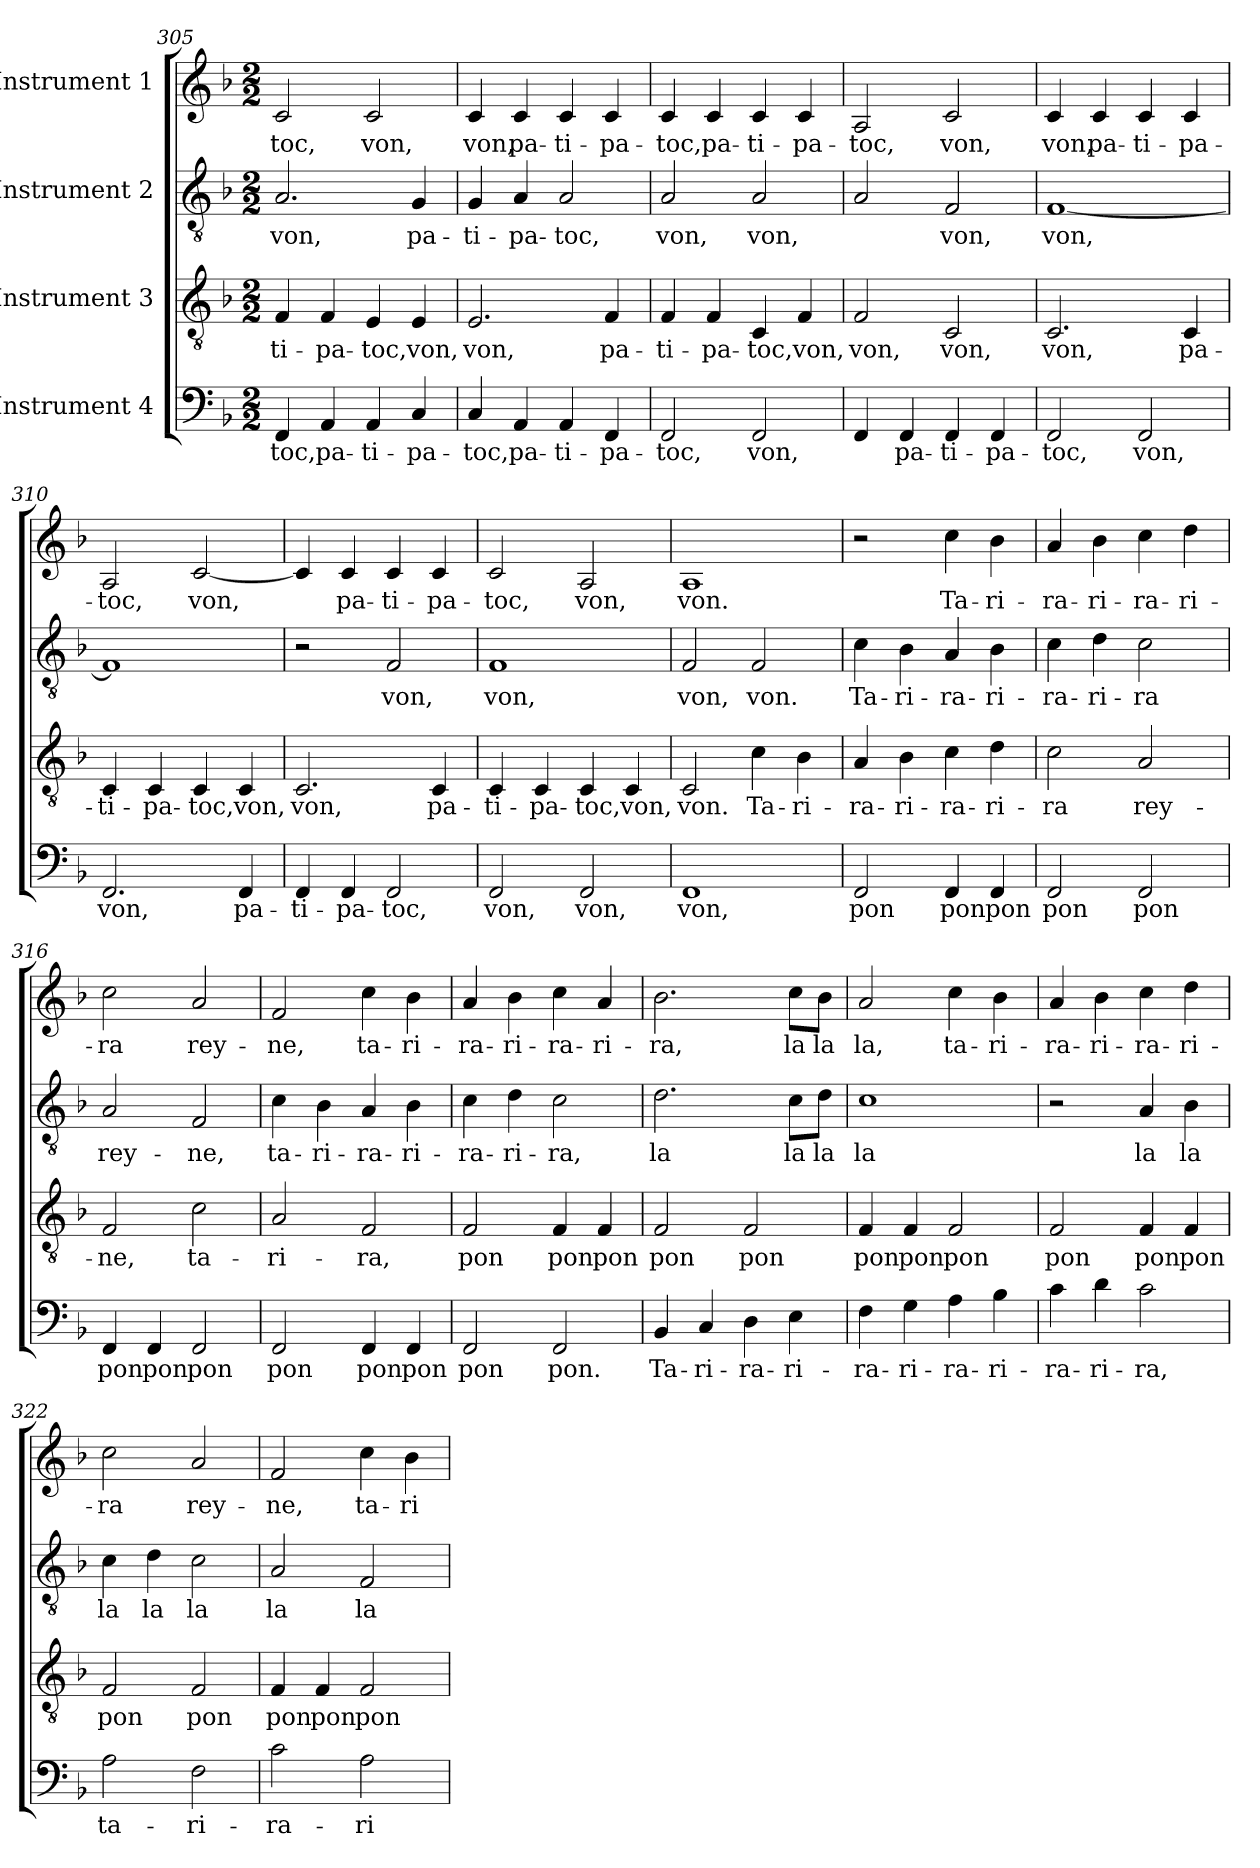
**kern	**text	**kern	**text	**kern	**text	**kern	**text
*part4	*part4	*part3	*part3	*part2	*part2	*part1	*part1
*staff4	*staff4	*staff3	*staff3	*staff2	*staff2	*staff1	*staff1
*I"Instrument 4	*	*I"Instrument 3	*	*I"Instrument 2	*	*I"Instrument 1	*
*clefF4	*	*clefGv2	*	*clefGv2	*	*clefG2	*
*k[b-]	*	*k[b-]	*	*k[b-]	*	*k[b-]	*
*F:	*	*F:	*	*F:	*	*F:	*
*M2/2	*	*M2/2	*	*M2/2	*	*M2/2	*
=305	=305	=305	=305	=305	=305	=305	=305
!	!LO:LY:b:cj	!	!LO:LY:b:cj	!	!LO:LY:b:cj	!	!LO:LY:b:cj
4FF/	-toc,	4F/	-ti-	2.A/	von,	2c/	-toc,
!	!LO:LY:b:cj	!	!LO:LY:b:cj	!	!	!	!
4AA/	pa-	4F/	-pa-	.	.	.	.
!	!LO:LY:b:cj	!	!LO:LY:b:cj	!	!	!	!LO:LY:b:cj
4AA/	-ti-	4E/	-toc,	.	.	2c/	von,
!	!LO:LY:b:cj	!	!LO:LY:b:cj	!	!LO:LY:b:cj	!	!
4C/	-pa-	4E/	von,	4G/	pa-	.	.
=306	=306	=306	=306	=306	=306	=306	=306
!	!LO:LY:b:cj	!	!LO:LY:b:cj	!	!LO:LY:b:cj	!	!LO:LY:b:cj
4C/	-toc,	2.E/	von,	4G/	-ti-	4c/	von,
!	!LO:LY:b:cj	!	!	!	!LO:LY:b:cj	!	!LO:LY:b:cj
4AA/	pa-	.	.	4A/	-pa-	4c/	pa-
!	!LO:LY:b:cj	!	!	!	!LO:LY:b:cj	!	!LO:LY:b:cj
4AA/	-ti-	.	.	2A/	-toc,	4c/	-ti-
!	!LO:LY:b:cj	!	!LO:LY:b:cj	!	!	!	!LO:LY:b:cj
4FF/	-pa-	4F/	pa-	.	.	4c/	-pa-
=307	=307	=307	=307	=307	=307	=307	=307
!	!LO:LY:b:cj	!	!LO:LY:b:cj	!	!LO:LY:b:cj	!	!LO:LY:b:cj
2FF/	-toc,	4F/	-ti-	2A/	von,	4c/	-toc,
!	!	!	!LO:LY:b:cj	!	!	!	!LO:LY:b:cj
.	.	4F/	-pa-	.	.	4c/	pa-
!	!LO:LY:b:cj	!	!LO:LY:b:cj	!	!LO:LY:b:cj	!	!LO:LY:b:cj
2FF/	von,	4C/	-toc,	2A/	von,	4c/	-ti-
!	!	!	!LO:LY:b:cj	!	!	!	!LO:LY:b:cj
.	.	4F/	von,	.	.	4c/	-pa-
!!LO:PB:g=z
=308	=308	=308	=308	=308	=308	=308	=308
!	!LO:LY:b:cj	!	!LO:LY:b:cj	!	!LO:LY:b:cj	!	!LO:LY:b:cj
4FF/	.	2F/	von,	2A/	.	2A/	-toc,
!	!LO:LY:b:cj	!	!	!	!	!	!
4FF/	pa-	.	.	.	.	.	.
!	!LO:LY:b:cj	!	!LO:LY:b:cj	!	!LO:LY:b:cj	!	!LO:LY:b:cj
4FF/	-ti-	2C/	von,	2F/	von,	2c/	von,
!	!LO:LY:b:cj	!	!	!	!	!	!
4FF/	-pa-	.	.	.	.	.	.
=309	=309	=309	=309	=309	=309	=309	=309
!	!LO:LY:b:cj	!	!LO:LY:b:cj	!	!LO:LY:b:cj	!	!LO:LY:b:cj
2FF/	-toc,	2.C/	von,	[<1F	von,-	4c/	von,
!	!	!	!	!	!	!	!LO:LY:b:cj
.	.	.	.	.	.	4c/	pa-
!	!LO:LY:b:cj	!	!	!	!	!	!LO:LY:b:cj
2FF/	von,	.	.	.	.	4c/	-ti-
!	!	!	!LO:LY:b:cj	!	!	!	!LO:LY:b:cj
.	.	4C/	pa-	.	.	4c/	-pa-
=310	=310	=310	=310	=310	=310	=310	=310
!	!LO:LY:b:cj	!	!LO:LY:b:cj	!	!LO:LY:b:cj	!	!LO:LY:b:cj
2.FF/	von,	4C/	-ti-	1F]	--	2A/	-toc,
!	!	!	!LO:LY:b:cj	!	!	!	!
.	.	4C/	-pa-	.	.	.	.
!	!	!	!LO:LY:b:cj	!	!	!	!LO:LY:b:cj
.	.	4C/	-toc,	.	.	[<2c/	von,-
!	!LO:LY:b:cj	!	!LO:LY:b:cj	!	!	!	!
4FF/	pa-	4C/	von,	.	.	.	.
=311	=311	=311	=311	=311	=311	=311	=311
!	!LO:LY:b:cj	!	!LO:LY:b:cj	!	!	!	!LO:LY:b:cj
4FF/	-ti-	2.C/	von,	2r	.	4c/]	--
!	!LO:LY:b:cj	!	!	!	!	!	!LO:LY:b:cj
4FF/	-pa-	.	.	.	.	4c/	-pa-
!	!LO:LY:b:cj	!	!	!	!LO:LY:b:cj	!	!LO:LY:b:cj
2FF/	-toc,	.	.	2F/	-von,	4c/	-ti-
!	!	!	!LO:LY:b:cj	!	!	!	!LO:LY:b:cj
.	.	4C/	pa-	.	.	4c/	-pa-
=312	=312	=312	=312	=312	=312	=312	=312
!	!LO:LY:b:cj	!	!LO:LY:b:cj	!	!LO:LY:b:cj	!	!LO:LY:b:cj
2FF/	von,	4C/	-ti-	1F	von,	2c/	-toc,
!	!	!	!LO:LY:b:cj	!	!	!	!
.	.	4C/	-pa-	.	.	.	.
!	!LO:LY:b:cj	!	!LO:LY:b:cj	!	!	!	!LO:LY:b:cj
2FF/	von,	4C/	-toc,	.	.	2A/	von,
!	!	!	!LO:LY:b:cj	!	!	!	!
.	.	4C/	von,	.	.	.	.
!!LO:LB:g=z
=313	=313	=313	=313	=313	=313	=313	=313
!	!LO:LY:b:cj	!	!LO:LY:b:cj	!	!LO:LY:b:cj	!	!LO:LY:b:cj
1FF	von,	2C/	von.	2F/	von,	1A	von.
!	!	!	!LO:LY:b:cj	!	!LO:LY:b:cj	!	!
.	.	4c\	Ta-	2F/	von.	.	.
!	!	!	!LO:LY:b:cj	!	!	!	!
.	.	4B-\	-ri-	.	.	.	.
=314	=314	=314	=314	=314	=314	=314	=314
!	!LO:LY:b:cj	!	!LO:LY:b:cj	!	!LO:LY:b:cj	!	!
2FF/	pon	4A/	-ra-	4c\	Ta-	2r	.
!	!	!	!LO:LY:b:cj	!	!LO:LY:b:cj	!	!
.	.	4B-\	-ri-	4B-\	-ri-	.	.
!	!LO:LY:b:cj	!	!LO:LY:b:cj	!	!LO:LY:b:cj	!	!LO:LY:b:cj
4FF/	pon	4c\	-ra-	4A/	-ra-	4cc\	Ta-
!	!LO:LY:b:cj	!	!LO:LY:b:cj	!	!LO:LY:b:cj	!	!LO:LY:b:cj
4FF/	pon	4d\	-ri-	4B-\	-ri-	4b-\	-ri-
=315	=315	=315	=315	=315	=315	=315	=315
!	!LO:LY:b:cj	!	!LO:LY:b:cj	!	!LO:LY:b:cj	!	!LO:LY:b:cj
2FF/	pon	2c\	-ra	4c\	-ra-	4a/	-ra-
!	!	!	!	!	!LO:LY:b:cj	!	!LO:LY:b:cj
.	.	.	.	4d\	-ri-	4b-\	-ri-
!	!LO:LY:b:cj	!	!LO:LY:b:cj	!	!LO:LY:b:cj	!	!LO:LY:b:cj
2FF/	pon	2A/	rey-	2c\	-ra	4cc\	-ra-
!	!	!	!	!	!	!	!LO:LY:b:cj
.	.	.	.	.	.	4dd\	-ri-
=316	=316	=316	=316	=316	=316	=316	=316
!	!LO:LY:b:cj	!	!LO:LY:b:cj	!	!LO:LY:b:cj	!	!LO:LY:b:cj
4FF/	pon	2F/	-ne,	2A/	rey-	2cc\	-ra
!	!LO:LY:b:cj	!	!	!	!	!	!
4FF/	pon	.	.	.	.	.	.
!	!LO:LY:b:cj	!	!LO:LY:b:cj	!	!LO:LY:b:cj	!	!LO:LY:b:cj
2FF/	pon	2c\	ta-	2F/	-ne,	2a/	rey-
=317	=317	=317	=317	=317	=317	=317	=317
!	!LO:LY:b:cj	!	!LO:LY:b:cj	!	!LO:LY:b:cj	!	!LO:LY:b:cj
2FF/	pon	2A/	-ri-	4c\	ta-	2f/	-ne,
!	!	!	!	!	!LO:LY:b:cj	!	!
.	.	.	.	4B-\	-ri-	.	.
!	!LO:LY:b:cj	!	!LO:LY:b:cj	!	!LO:LY:b:cj	!	!LO:LY:b:cj
4FF/	pon	2F/	-ra,	4A/	-ra-	4cc\	ta-
!	!LO:LY:b:cj	!	!	!	!LO:LY:b:cj	!	!LO:LY:b:cj
4FF/	pon	.	.	4B-\	-ri-	4b-\	-ri-
=318	=318	=318	=318	=318	=318	=318	=318
!	!LO:LY:b:cj	!	!LO:LY:b:cj	!	!LO:LY:b:cj	!	!LO:LY:b:cj
2FF/	pon	2F/	pon	4c\	-ra-	4a/	-ra-
!	!	!	!	!	!LO:LY:b:cj	!	!LO:LY:b:cj
.	.	.	.	4d\	-ri-	4b-\	-ri-
!	!LO:LY:b:cj	!	!LO:LY:b:cj	!	!LO:LY:b:cj	!	!LO:LY:b:cj
2FF/	pon.	4F/	pon	2c\	-ra,	4cc\	-ra-
!	!	!	!LO:LY:b:cj	!	!	!	!LO:LY:b:cj
.	.	4F/	pon	.	.	4a/	-ri-
!!LO:LB:g=z
=319	=319	=319	=319	=319	=319	=319	=319
!	!LO:LY:b:cj	!	!LO:LY:b:cj	!	!LO:LY:b:cj	!	!LO:LY:b:cj
4BB-/	Ta-	2F/	pon	2.d\	la	2.b-\	-ra,
!	!LO:LY:b:cj	!	!	!	!	!	!
4C/	-ri-	.	.	.	.	.	.
!	!LO:LY:b:cj	!	!LO:LY:b:cj	!	!	!	!
4D\	-ra-	2F/	pon	.	.	.	.
!	!LO:LY:b:cj	!	!	!	!LO:LY:b:cj	!	!LO:LY:b:cj
4E\	-ri-	.	.	8c\L	la	8cc\L	la
!	!	!	!	!	!LO:LY:b:cj	!	!LO:LY:b:cj
.	.	.	.	8d\J	la	8b-\J	la
=320	=320	=320	=320	=320	=320	=320	=320
!	!LO:LY:b:cj	!	!LO:LY:b:cj	!	!LO:LY:b:cj	!	!LO:LY:b:cj
4F\	-ra-	4F/	pon	1c	la	2a/	la,
!	!LO:LY:b:cj	!	!LO:LY:b:cj	!	!	!	!
4G\	-ri-	4F/	pon	.	.	.	.
!	!LO:LY:b:cj	!	!LO:LY:b:cj	!	!	!	!LO:LY:b:cj
4A\	-ra-	2F/	pon	.	.	4cc\	ta-
!	!LO:LY:b:cj	!	!	!	!	!	!LO:LY:b:cj
4B-\	-ri-	.	.	.	.	4b-\	-ri-
=321	=321	=321	=321	=321	=321	=321	=321
!	!LO:LY:b:cj	!	!LO:LY:b:cj	!	!	!	!LO:LY:b:cj
4c\	-ra-	2F/	pon	2r	.	4a/	-ra-
!	!LO:LY:b:cj	!	!	!	!	!	!LO:LY:b:cj
4d\	-ri-	.	.	.	.	4b-\	-ri-
!	!LO:LY:b:cj	!	!LO:LY:b:cj	!	!LO:LY:b:cj	!	!LO:LY:b:cj
2c\	-ra,	4F/	pon	4A/	la	4cc\	-ra-
!	!	!	!LO:LY:b:cj	!	!LO:LY:b:cj	!	!LO:LY:b:cj
.	.	4F/	pon	4B-\	la	4dd\	-ri-
=322	=322	=322	=322	=322	=322	=322	=322
!	!LO:LY:b:cj	!	!LO:LY:b:cj	!	!LO:LY:b:cj	!	!LO:LY:b:cj
2A\	ta-	2F/	pon	4c\	la	2cc\	-ra
!	!	!	!	!	!LO:LY:b:cj	!	!
.	.	.	.	4d\	la	.	.
!	!LO:LY:b:cj	!	!LO:LY:b:cj	!	!LO:LY:b:cj	!	!LO:LY:b:cj
2F\	-ri-	2F/	pon	2c\	la	2a/	rey-
=323	=323	=323	=323	=323	=323	=323	=323
!	!LO:LY:b:cj	!	!LO:LY:b:cj	!	!LO:LY:b:cj	!	!LO:LY:b:cj
2c\	-ra-	4F/	pon	2A/	la	2f/	-ne,
!	!	!	!LO:LY:b:cj	!	!	!	!
.	.	4F/	pon	.	.	.	.
!	!LO:LY:b:cj	!	!LO:LY:b:cj	!	!LO:LY:b:cj	!	!LO:LY:b:cj
2A\	-ri	2F/	pon	2F/	la	4cc\	ta-
!	!	!	!	!	!	!	!LO:LY:b:cj
.	.	.	.	.	.	4b-\	-ri-
=	=	=	=	=	=	=	=
*-	*-	*-	*-	*-	*-	*-	*-
